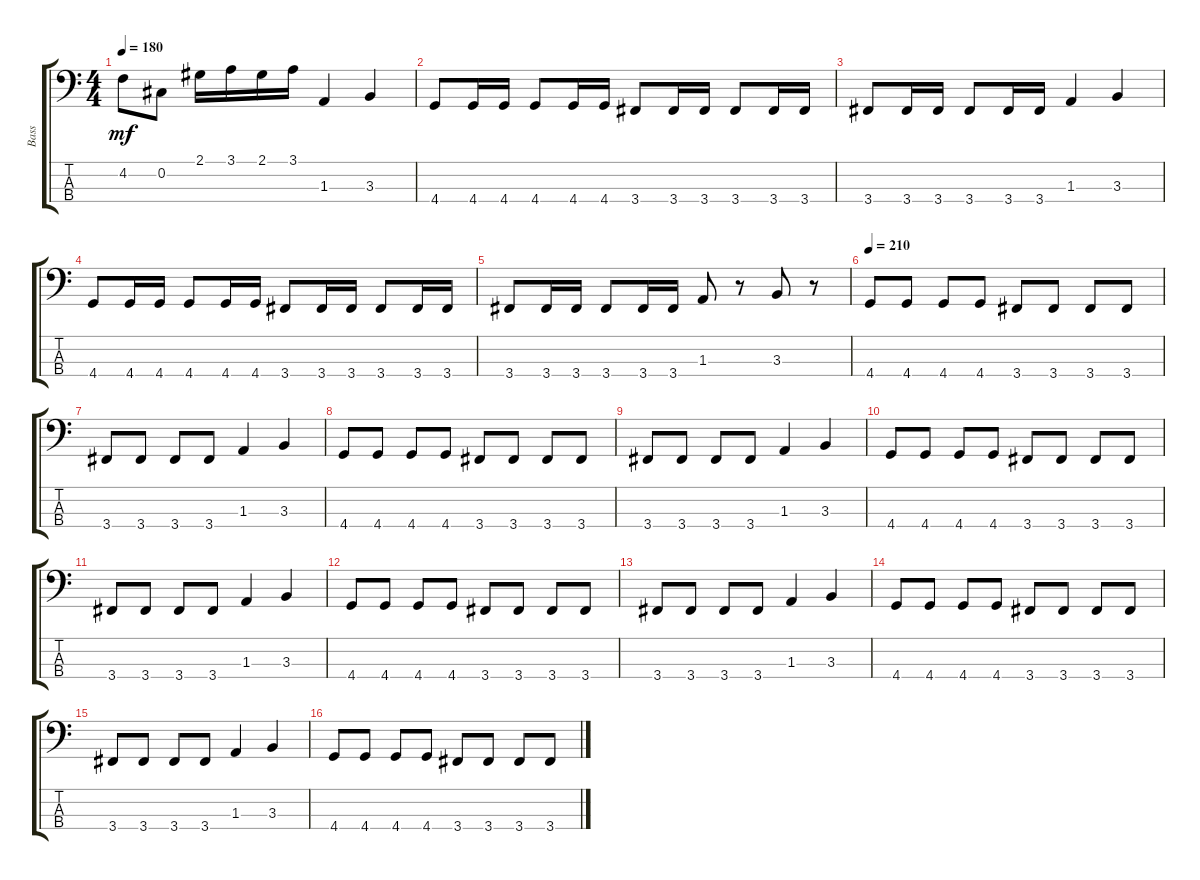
\track ("Bass" "Bass") {instrument electricbasspick}
\staff {score tabs}
\tuning (Gb2 Db2 Ab1 Eb1) {hide}
\ts (4 4)
\tempo 180
\clef f4
\ks c
4.2.8{dy mf} 0.2.8 2.1.16 3.1.16 2.1.16 3.1.16 1.3.4 3.3.4 |
4.4.8 4.4.16 4.4.16 4.4.8 4.4.16 4.4.16 3.4.8 3.4.16 3.4.16 3.4.8 3.4.16 3.4.16 |
3.4.8 3.4.16 3.4.16 3.4.8 3.4.16 3.4.16 1.3.4 3.3.4 |
4.4.8 4.4.16 4.4.16 4.4.8 4.4.16 4.4.16 3.4.8 3.4.16 3.4.16 3.4.8 3.4.16 3.4.16 |
3.4.8 3.4.16 3.4.16 3.4.8 3.4.16 3.4.16 1.3.8 r.8 3.3.8 r.8 |
\tempo 210
4.4.8 4.4.8 4.4.8 4.4.8 3.4.8 3.4.8 3.4.8 3.4.8 |
3.4.8 3.4.8 3.4.8 3.4.8 1.3.4 3.3.4 |
4.4.8 4.4.8 4.4.8 4.4.8 3.4.8 3.4.8 3.4.8 3.4.8 |
3.4.8 3.4.8 3.4.8 3.4.8 1.3.4 3.3.4 |
4.4.8 4.4.8 4.4.8 4.4.8 3.4.8 3.4.8 3.4.8 3.4.8 |
3.4.8 3.4.8 3.4.8 3.4.8 1.3.4 3.3.4 |
4.4.8 4.4.8 4.4.8 4.4.8 3.4.8 3.4.8 3.4.8 3.4.8 |
3.4.8 3.4.8 3.4.8 3.4.8 1.3.4 3.3.4 |
4.4.8 4.4.8 4.4.8 4.4.8 3.4.8 3.4.8 3.4.8 3.4.8 |
3.4.8 3.4.8 3.4.8 3.4.8 1.3.4 3.3.4 |
4.4.8 4.4.8 4.4.8 4.4.8 3.4.8 3.4.8 3.4.8 3.4.8
